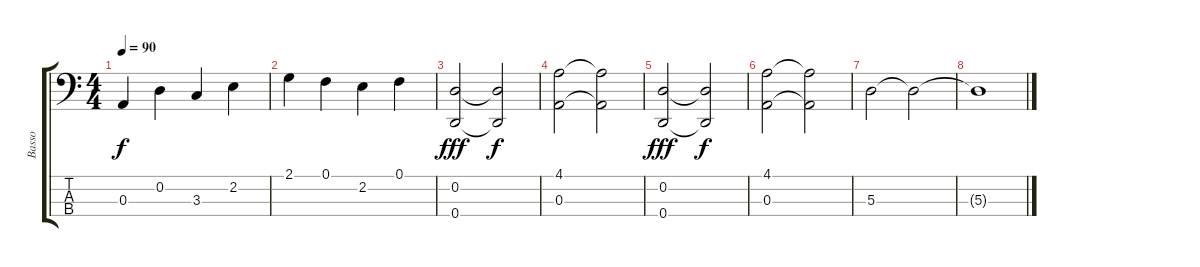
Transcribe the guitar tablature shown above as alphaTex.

\track ("Basso" "Basso") {instrument electricbassfinger}
\staff {score tabs}
\tuning (F2 D2 A1 D1) {hide}
\ts (4 4)
\tempo 90
\clef f4
\ks c
0.3.4{dy f} 0.2.4 3.3.4 2.2.4 |
2.1.4 0.1.4 2.2.4 0.1.4 |
(0.2 0.4).2{dy fff} (0.2{t} 0.4{t}).2{dy f} |
(4.1 0.3).2 (4.1{t} 0.3{t}).2 |
(0.2 0.4).2{dy fff} (0.2{t} 0.4{t}).2{dy f} |
(4.1 0.3).2 (4.1{t} 0.3{t}).2 |
5.3.2 5.3{t}.2 |
5.3{t}.1
